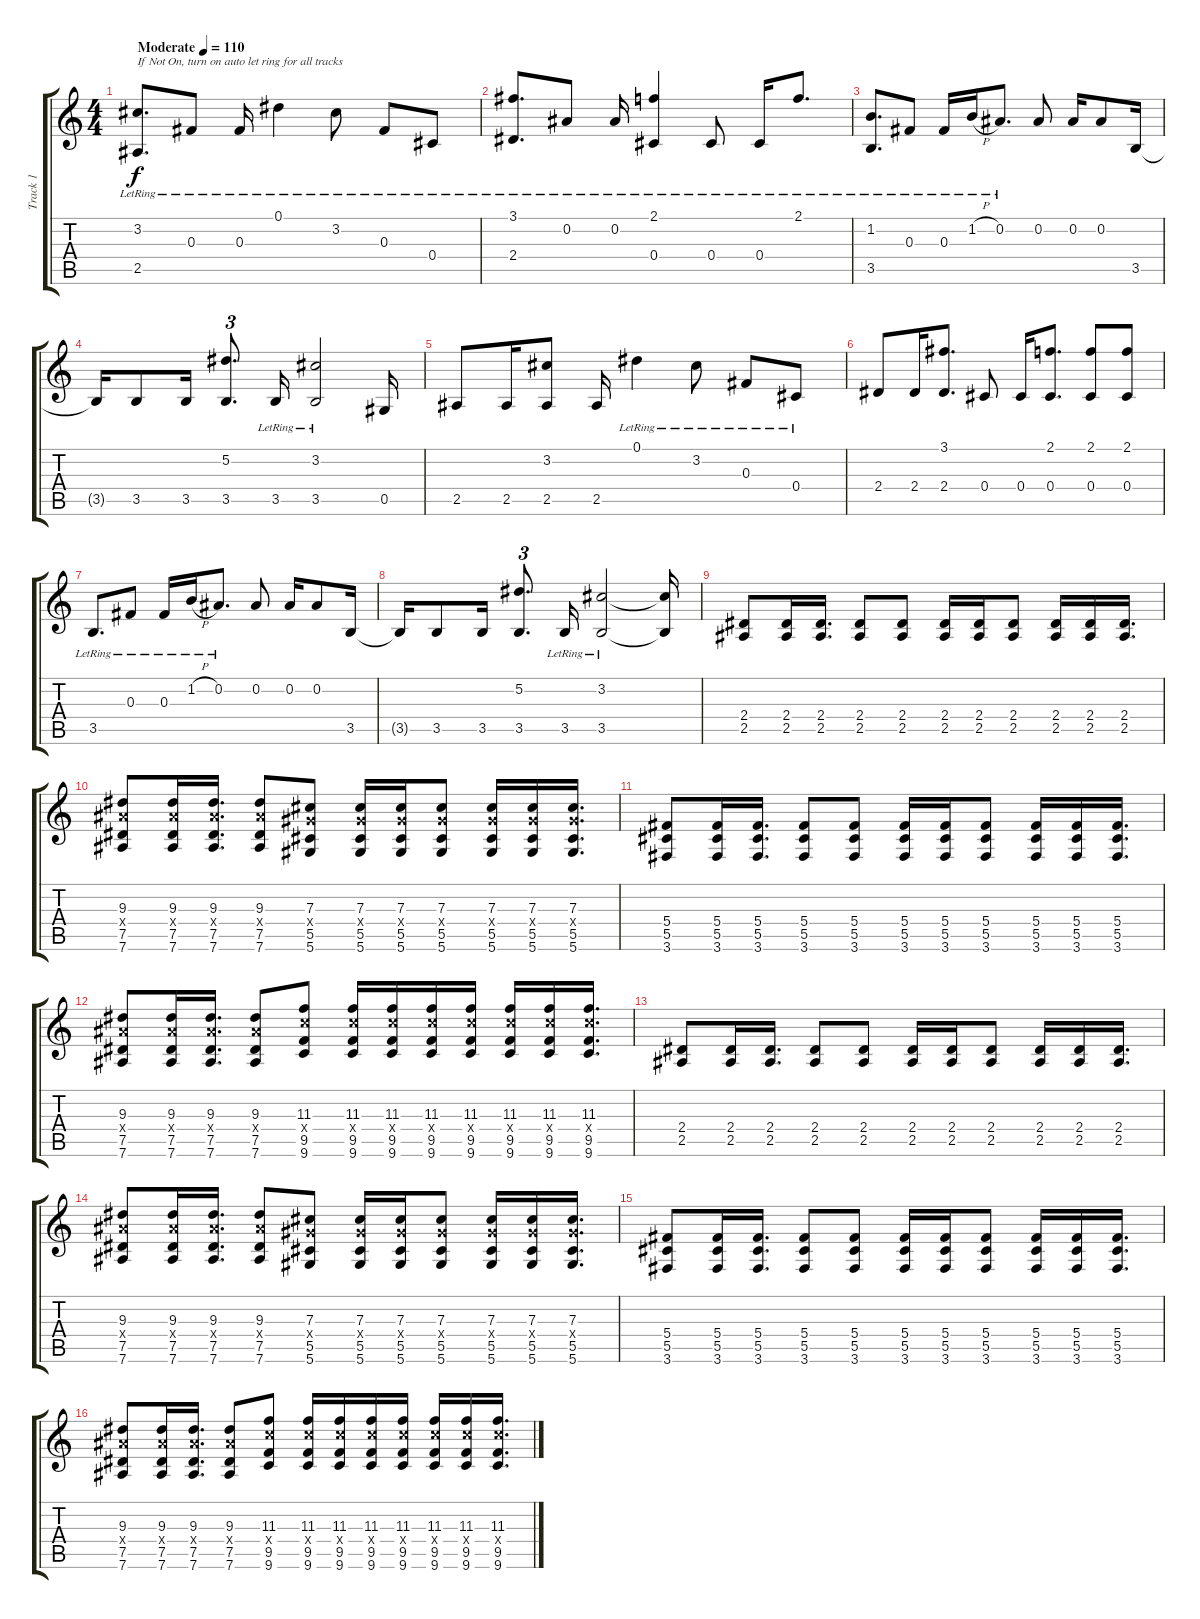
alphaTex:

\track ("Track 1" "Track 1") {instrument acousticguitarsteel}
\staff {score tabs}
\tuning (Eb4 Bb3 Gb3 Db3 Ab2 Eb2) {hide}
\ts (4 4)
\tempo (110 "Moderate")
\clef g2
\ks c
(3.2{lr} 2.5{lr}).8{d txt "If Not On, turn on auto let ring for all tracks" dy f instrument acousticguitarsteel} 0.3{lr}.8 0.3{lr}.16 0.1{lr}.4 3.2{lr}.8 0.3{lr}.8 0.4{lr}.8 |
(3.1{lr} 2.4{lr}).8{d} 0.2{lr}.8 0.2{lr}.16 (2.1{lr} 0.4{lr}).4 0.4{lr}.8 0.4{lr}.16 2.1{lr}.8{d} |
(1.2{lr} 3.5{lr}).8{d} 0.3{lr}.8 0.3{lr}.16 1.2{h lr}.16 0.2{lr}.8{d} 0.2.8 0.2.16 0.2.8 3.5.16 |
3.5{t}.16 3.5.8 3.5.16 (5.2 3.5).8{d tu (3 2)} 3.5{lr}.16 (3.2{lr} 3.5).2 0.5.16 |
2.5.8 2.5.16 (3.2 2.5).8 2.5.16 0.1{lr}.4 3.2{lr}.8 0.3{lr}.8 0.4{lr}.8 |
2.4.8 2.4.16 (3.1 2.4).8{d} 0.4.8 0.4.16 (2.1 0.4).8{d} (2.1 0.4).8 (2.1 0.4).8 |
3.5{lr}.8{d} 0.3{lr}.8 0.3{lr}.16 1.2{h lr}.16 0.2{lr}.8{d} 0.2.8 0.2.16 0.2.8 3.5.16 |
3.5{t}.16 3.5.8 3.5.16 (5.2 3.5).8{d tu (3 2)} 3.5{lr}.16 (3.2{lr} 3.5).2 (3.2{t} 3.5{t}).16 |
(2.4 2.5).8 (2.4 2.5).16 (2.4 2.5).16{d} (2.4 2.5).8 (2.4 2.5).8 (2.4 2.5).16 (2.4 2.5).16 (2.4 2.5).8 (2.4 2.5).16 (2.4 2.5).16 (2.4 2.5).16{d} |
(9.3 9.4{x} 7.5 7.6).8 (9.3 9.4{x} 7.5 7.6).16 (9.3 9.4{x} 7.5 7.6).16{d} (9.3 9.4{x} 7.5 7.6).8 (7.3 7.4{x} 5.5 5.6).8 (7.3 7.4{x} 5.5 5.6).16 (7.3 7.4{x} 5.5 5.6).16 (7.3 7.4{x} 5.5 5.6).8 (7.3 7.4{x} 5.5 5.6).16 (7.3 7.4{x} 5.5 5.6).16 (7.3 7.4{x} 5.5 5.6).16{d} |
(5.4 5.5 3.6).8 (5.4 5.5 3.6).16 (5.4 5.5 3.6).16{d} (5.4 5.5 3.6).8 (5.4 5.5 3.6).8 (5.4 5.5 3.6).16 (5.4 5.5 3.6).16 (5.4 5.5 3.6).8 (5.4 5.5 3.6).16 (5.4 5.5 3.6).16 (5.4 5.5 3.6).16{d} |
(9.3 9.4{x} 7.5 7.6).8 (9.3 9.4{x} 7.5 7.6).16 (9.3 9.4{x} 7.5 7.6).16{d} (9.3 9.4{x} 7.5 7.6).8 (11.3 11.4{x} 9.5 9.6).8 (11.3 11.4{x} 9.5 9.6).16 (11.3 11.4{x} 9.5 9.6).16 (11.3 11.4{x} 9.5 9.6).16 (11.3 11.4{x} 9.5 9.6).16 (11.3 11.4{x} 9.5 9.6).16 (11.3 11.4{x} 9.5 9.6).16 (11.3 11.4{x} 9.5 9.6).16{d} |
(2.4 2.5).8 (2.4 2.5).16 (2.4 2.5).16{d} (2.4 2.5).8 (2.4 2.5).8 (2.4 2.5).16 (2.4 2.5).16 (2.4 2.5).8 (2.4 2.5).16 (2.4 2.5).16 (2.4 2.5).16{d} |
(9.3 9.4{x} 7.5 7.6).8 (9.3 9.4{x} 7.5 7.6).16 (9.3 9.4{x} 7.5 7.6).16{d} (9.3 9.4{x} 7.5 7.6).8 (7.3 7.4{x} 5.5 5.6).8 (7.3 7.4{x} 5.5 5.6).16 (7.3 7.4{x} 5.5 5.6).16 (7.3 7.4{x} 5.5 5.6).8 (7.3 7.4{x} 5.5 5.6).16 (7.3 7.4{x} 5.5 5.6).16 (7.3 7.4{x} 5.5 5.6).16{d} |
(5.4 5.5 3.6).8 (5.4 5.5 3.6).16 (5.4 5.5 3.6).16{d} (5.4 5.5 3.6).8 (5.4 5.5 3.6).8 (5.4 5.5 3.6).16 (5.4 5.5 3.6).16 (5.4 5.5 3.6).8 (5.4 5.5 3.6).16 (5.4 5.5 3.6).16 (5.4 5.5 3.6).16{d} |
(9.3 9.4{x} 7.5 7.6).8 (9.3 9.4{x} 7.5 7.6).16 (9.3 9.4{x} 7.5 7.6).16{d} (9.3 9.4{x} 7.5 7.6).8 (11.3 11.4{x} 9.5 9.6).8 (11.3 11.4{x} 9.5 9.6).16 (11.3 11.4{x} 9.5 9.6).16 (11.3 11.4{x} 9.5 9.6).16 (11.3 11.4{x} 9.5 9.6).16 (11.3 11.4{x} 9.5 9.6).16 (11.3 11.4{x} 9.5 9.6).16 (11.3 11.4{x} 9.5 9.6).16{d}
